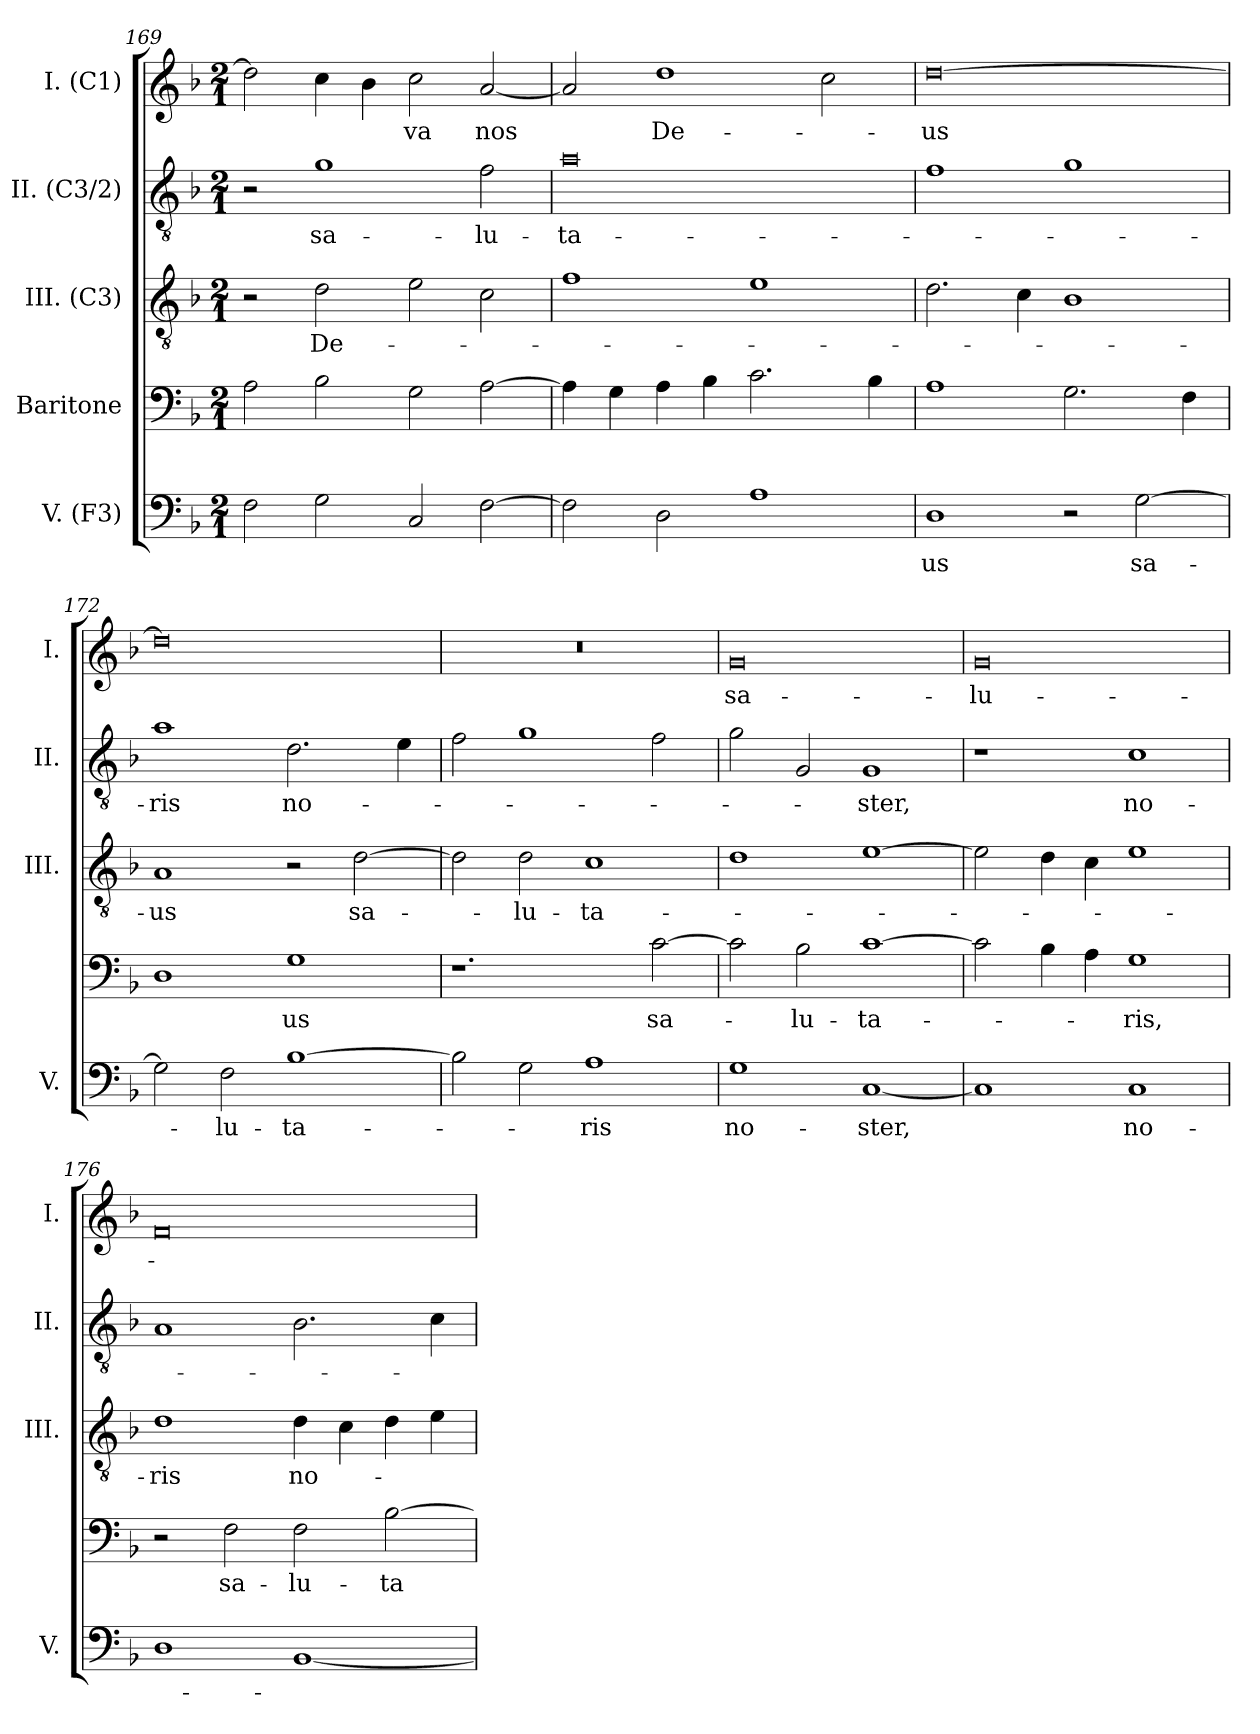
**kern	**text	**kern	**text	**kern	**text	**kern	**text	**kern	**text
*part5	*part5	*part4	*part4	*part3	*part3	*part2	*part2	*part1	*part1
*staff5	*staff5	*staff4	*staff4	*staff3	*staff3	*staff2	*staff2	*staff1	*staff1
*I"V. (F3)	*	*I"Baritone	*	*I"III. (C3)	*	*I"II. (C3/2)	*	*I"I. (C1)	*
*I'V.	*	*	*	*I'III.	*	*I'II.	*	*I'I.	*
*clefF4	*	*clefF4	*	*clefGv2	*	*clefGv2	*	*clefG2	*
*	*	*	*	*ITrd7c12	*	*ITrd7c12	*	*	*
*k[b-]	*	*k[b-]	*	*k[b-]	*	*k[b-]	*	*k[b-]	*
*F:	*	*F:	*	*F:	*	*F:	*	*F:	*
*M2/1	*	*M2/1	*	*M2/1	*	*M2/1	*	*M2/1	*
=169	=169	=169	=169	=169	=169	=169	=169	=169	=169
2Fi\	.	2Ai\	.	2r	.	2r	.	2ddi\]	.
!	!	!	!	!	!LO:LY:b:color=#000000	!	!	!	!
!	!	!	!	!	!	!	!LO:LY:b:color=#000000	!	!
2Gi\	.	2B-i\	.	2Di\	De-	1Gi	sa-	4cci\	.
.	.	.	.	.	.	.	.	4b-i\	.
!	!	!	!	!	!	!	!	!	!LO:LY:b:color=#000000
2Ci/	.	2Gi\	.	2Ei\	.	.	.	2cci\	-va
!	!	!	!	!	!	!	!LO:LY:b:color=#000000	!	!
!	!	!	!	!	!	!	!	!	!LO:LY:b:color=#000000
[2Fi\	.	[2Ai\	.	2Ci\	.	2Fi\	-lu-	[2ai/	nos
=170	=170	=170	=170	=170	=170	=170	=170	=170	=170
!	!	!	!	!	!	!	!LO:LY:b:color=#000000	!	!
2Fi\]	.	4Ai\]	.	1Fi	.	0Ai	-ta-	2ai/]	.
.	.	4Gi\	.	.	.	.	.	.	.
!	!	!	!	!	!	!	!	!	!LO:LY:b:color=#000000
2Di\	.	4Ai\	.	.	.	.	.	1ddi	De-
.	.	4B-i\	.	.	.	.	.	.	.
1Ai	.	2.ci\	.	1Ei	.	.	.	.	.
.	.	.	.	.	.	.	.	2cci\	.
.	.	4B-i\	.	.	.	.	.	.	.
=171	=171	=171	=171	=171	=171	=171	=171	=171	=171
!	!LO:LY:b:color=#000000	!	!	!	!	!	!	!	!
!	!	!	!	!	!	!	!	!	!LO:LY:b:color=#000000
1Di	-us	1Ai	.	2.Di\	.	1Fi	.	[0ddi	-us
.	.	.	.	4Ci\	.	.	.	.	.
2r	.	2.Gi\	.	1BB-i	.	1Gi	.	.	.
!	!LO:LY:b:color=#000000	!	!	!	!	!	!	!	!
[2Gi\	sa-	.	.	.	.	.	.	.	.
.	.	4Fi\	.	.	.	.	.	.	.
!!LO:LB:g=z
=172	=172	=172	=172	=172	=172	=172	=172	=172	=172
!	!	!	!	!	!LO:LY:b:color=#000000	!	!	!	!
!	!	!	!	!	!	!	!LO:LY:b:color=#000000	!	!
2Gi\]	.	1Di	.	1AAi	-us	1Ai	-ris	0ddi]	.
!	!LO:LY:b:color=#000000	!	!	!	!	!	!	!	!
2Fi\	-lu-	.	.	.	.	.	.	.	.
!	!LO:LY:b:color=#000000	!	!	!	!	!	!	!	!
!	!	!	!LO:LY:b:color=#000000	!	!	!	!	!	!
!	!	!	!	!	!	!	!LO:LY:b:color=#000000	!	!
[1B-i	-ta-	1Gi	-us	2r	.	2.Di\	no-	.	.
!	!	!	!	!	!LO:LY:b:color=#000000	!	!	!	!
.	.	.	.	[2Di\	sa-	.	.	.	.
.	.	.	.	.	.	4Ei\	.	.	.
=173	=173	=173	=173	=173	=173	=173	=173	=173	=173
!	!	!	!	!	!	!	!	!LO:N:vis=1	!
2B-i\]	.	1.r	.	2Di\]	.	2Fi\	.	0r	.
!	!	!	!	!	!LO:LY:b:color=#000000	!	!	!	!
2Gi\	.	.	.	2Di\	-lu-	1Gi	.	.	.
!	!LO:LY:b:color=#000000	!	!	!	!	!	!	!	!
!	!	!	!	!	!LO:LY:b:color=#000000	!	!	!	!
1Ai	-ris	.	.	1Ci	-ta-	.	.	.	.
!	!	!	!LO:LY:b:color=#000000	!	!	!	!	!	!
.	.	[2ci\	sa-	.	.	2Fi\	.	.	.
=174	=174	=174	=174	=174	=174	=174	=174	=174	=174
!	!LO:LY:b:color=#000000	!	!	!	!	!	!	!	!
!	!	!	!	!	!	!	!	!	!LO:LY:b:color=#000000
1Gi	no-	2ci\]	.	1Di	.	2Gi\	.	0gi	sa-
!	!	!	!LO:LY:b:color=#000000	!	!	!	!	!	!
.	.	2B-i\	-lu-	.	.	2GGi/	.	.	.
!	!LO:LY:b:color=#000000	!	!	!	!	!	!	!	!
!	!	!	!LO:LY:b:color=#000000	!	!	!	!	!	!
!	!	!	!	!	!	!	!LO:LY:b:color=#000000	!	!
[1Ci	-ster,	[1ci	-ta-	[1Ei	.	1GGi	-ster,	.	.
=175	=175	=175	=175	=175	=175	=175	=175	=175	=175
!	!	!	!	!	!	!	!	!	!LO:LY:b:color=#000000
1Ci]	.	2ci\]	.	2Ei\]	.	1r	.	0gi	-lu-
.	.	4B-i\	.	4Di\	.	.	.	.	.
.	.	4Ai\	.	4Ci\	.	.	.	.	.
!	!LO:LY:b:color=#000000	!	!	!	!	!	!	!	!
!	!	!	!LO:LY:b:color=#000000	!	!	!	!	!	!
!	!	!	!	!	!	!	!LO:LY:b:color=#000000	!	!
1Ci	no-	1Gi	-ris,	1Ei	.	1Ci	no-	.	.
=176	=176	=176	=176	=176	=176	=176	=176	=176	=176
!	!	!	!	!	!LO:LY:b:color=#000000	!	!	!	!
1Di	.	2r	.	1Di	-ris	1AAi	.	0fi	.
!	!	!	!LO:LY:b:color=#000000	!	!	!	!	!	!
.	.	2Fi\	sa-	.	.	.	.	.	.
!	!	!	!LO:LY:b:color=#000000	!	!	!	!	!	!
!	!	!	!	!	!LO:LY:b:color=#000000	!	!	!	!
[1BB-i	.	2Fi\	-lu-	4Di\	no-	2.BB-i\	.	.	.
.	.	.	.	4Ci\	.	.	.	.	.
!	!	!	!LO:LY:b:color=#000000	!	!	!	!	!	!
.	.	[2B-i\	-ta-	4Di\	.	.	.	.	.
.	.	.	.	4Ei\	.	4Ci\	.	.	.
=	=	=	=	=	=	=	=	=	=
*-	*-	*-	*-	*-	*-	*-	*-	*-	*-
